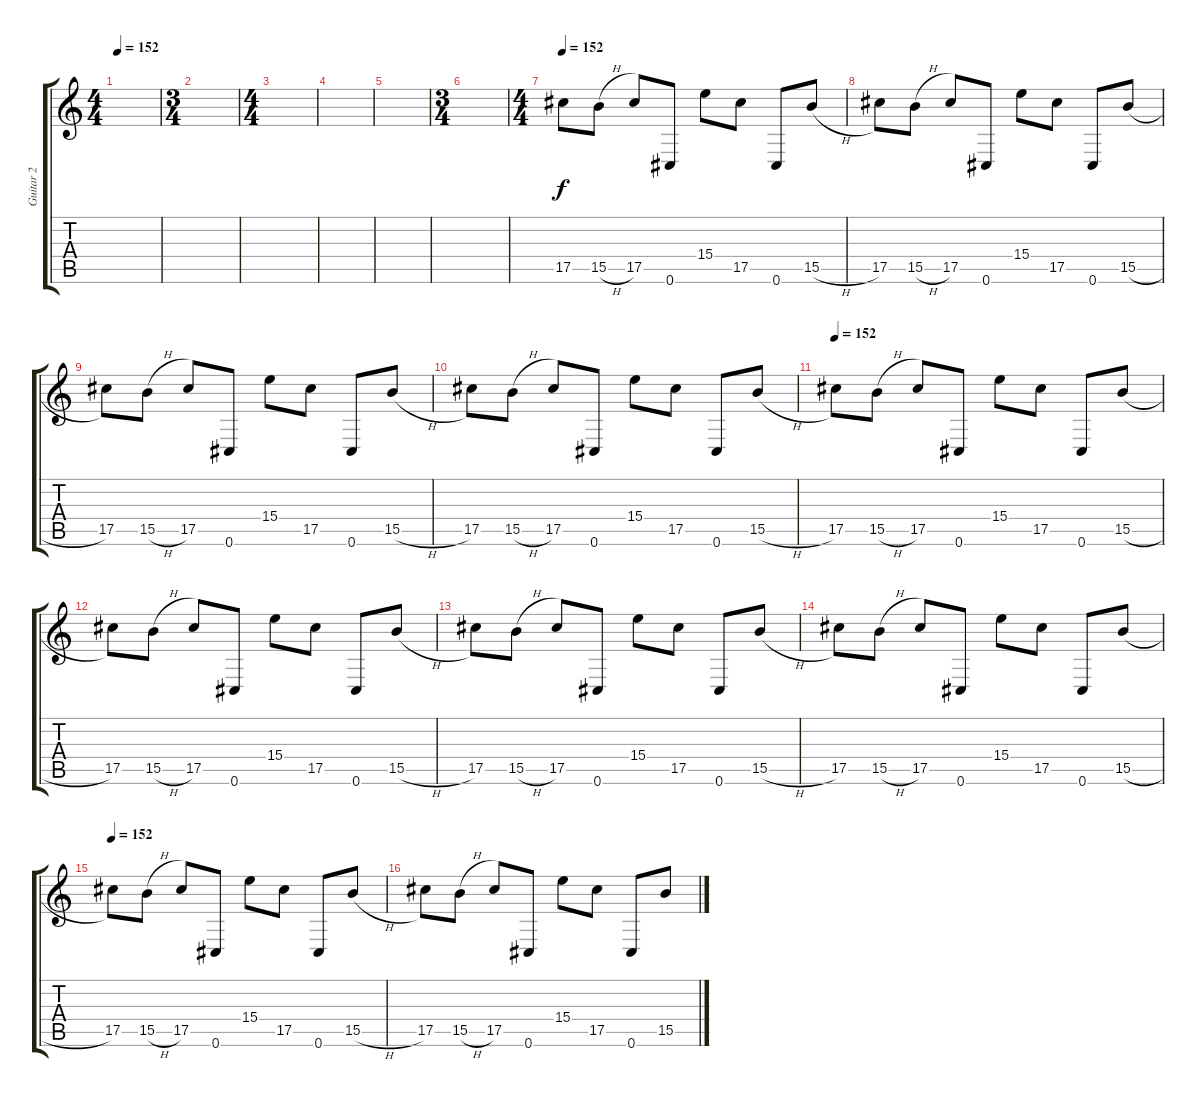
\track ("Guitar 2" "Guitar 2") {instrument electricguitarjazz}
\staff {score tabs}
\tuning (Eb4 Bb3 Gb3 Db3 Ab2 Db2) {hide}
\ts (4 4)
\tempo 152
\clef g2
\ks c
|
\ts (3 4)
|
\ts (4 4)
|
|
|
\ts (3 4)
|
\ts (4 4)
\tempo 152
17.5.8{volume 11 instrument distortionguitar} 15.5{h}.8 17.5.8 0.6.8 15.4.8 17.5.8 0.6.8 15.5{h}.8 |
17.5.8 15.5{h}.8 17.5.8 0.6.8 15.4.8 17.5.8 0.6.8 15.5{h}.8 |
17.5.8 15.5{h}.8 17.5.8 0.6.8 15.4.8 17.5.8 0.6.8 15.5{h}.8 |
17.5.8 15.5{h}.8 17.5.8 0.6.8 15.4.8 17.5.8 0.6.8 15.5{h}.8 |
\tempo 152
17.5.8 15.5{h}.8 17.5.8 0.6.8 15.4.8 17.5.8 0.6.8 15.5{h}.8 |
17.5.8 15.5{h}.8 17.5.8 0.6.8 15.4.8 17.5.8 0.6.8 15.5{h}.8 |
17.5.8 15.5{h}.8 17.5.8 0.6.8 15.4.8 17.5.8 0.6.8 15.5{h}.8 |
17.5.8 15.5{h}.8 17.5.8 0.6.8 15.4.8 17.5.8 0.6.8 15.5{h}.8 |
\tempo 152
17.5.8{volume 13 instrument distortionguitar} 15.5{h}.8 17.5.8 0.6.8 15.4.8 17.5.8 0.6.8 15.5{h}.8 |
17.5.8 15.5{h}.8 17.5.8 0.6.8 15.4.8 17.5.8 0.6.8 15.5{h}.8
